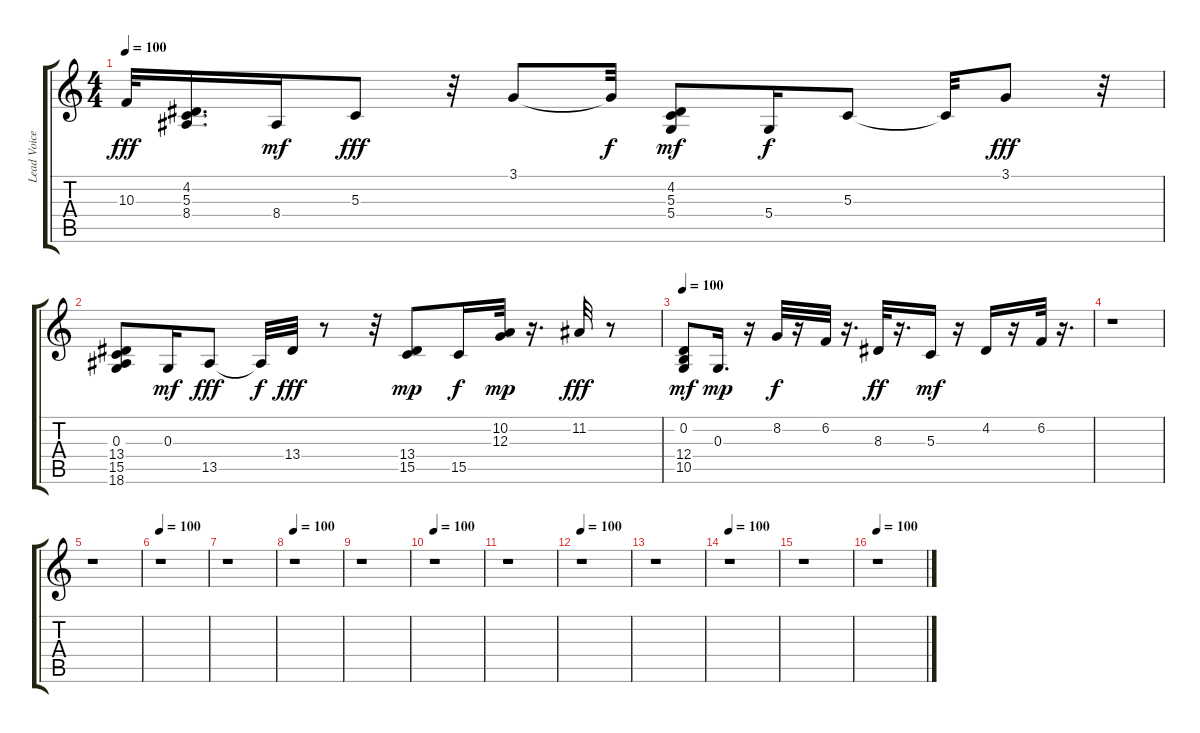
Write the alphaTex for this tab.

\track ("Lead Voice 1" "Lead Voice") {instrument lead6voice}
\staff {score tabs}
\tuning (E4 B3 G3 D3 A2 E2) {hide}
\ts (4 4)
\tempo 100
\clef g2
\ks c
10.3.32{dy fff} (4.2 5.3 8.4).16{d} 8.4.16{dy mf} 5.3.8{dy fff} r.32 3.1.8 3.1{t}.32{dy f} (4.2 5.3 5.4).8{dy mf} 5.4.16{dy f} 5.3.8 5.3{t}.32 3.1.8{dy fff} r.32 |
(0.3 13.4 15.5 18.6).8 0.3.16{dy mf} 13.5.8{dy fff} 13.5{t}.32{dy f} 13.4.32{dy fff} r.8 r.32 (13.4 15.5).8{dy mp} 15.5.16{dy f} (10.2 12.3).32{dy mp} r.16{d} 11.2.32{dy fff} r.8 |
\tempo 100
(0.2 12.4 10.5).8{dy mf} 0.3.16{d dy mp} r.16 8.2.32{dy f} r.16 6.2.32 r.16{d} 8.3.32{dy ff} r.16{d} 5.3.16{dy mf} r.16 4.2.16 r.16 6.2.32 r.16{d} |
r.1 |
r.1 |
\tempo 100
r.1 |
r.1 |
\tempo 100
r.1 |
r.1 |
\tempo 100
r.1 |
r.1 |
\tempo 100
r.1 |
r.1 |
\tempo 100
r.1 |
r.1 |
\tempo 100
r.1
